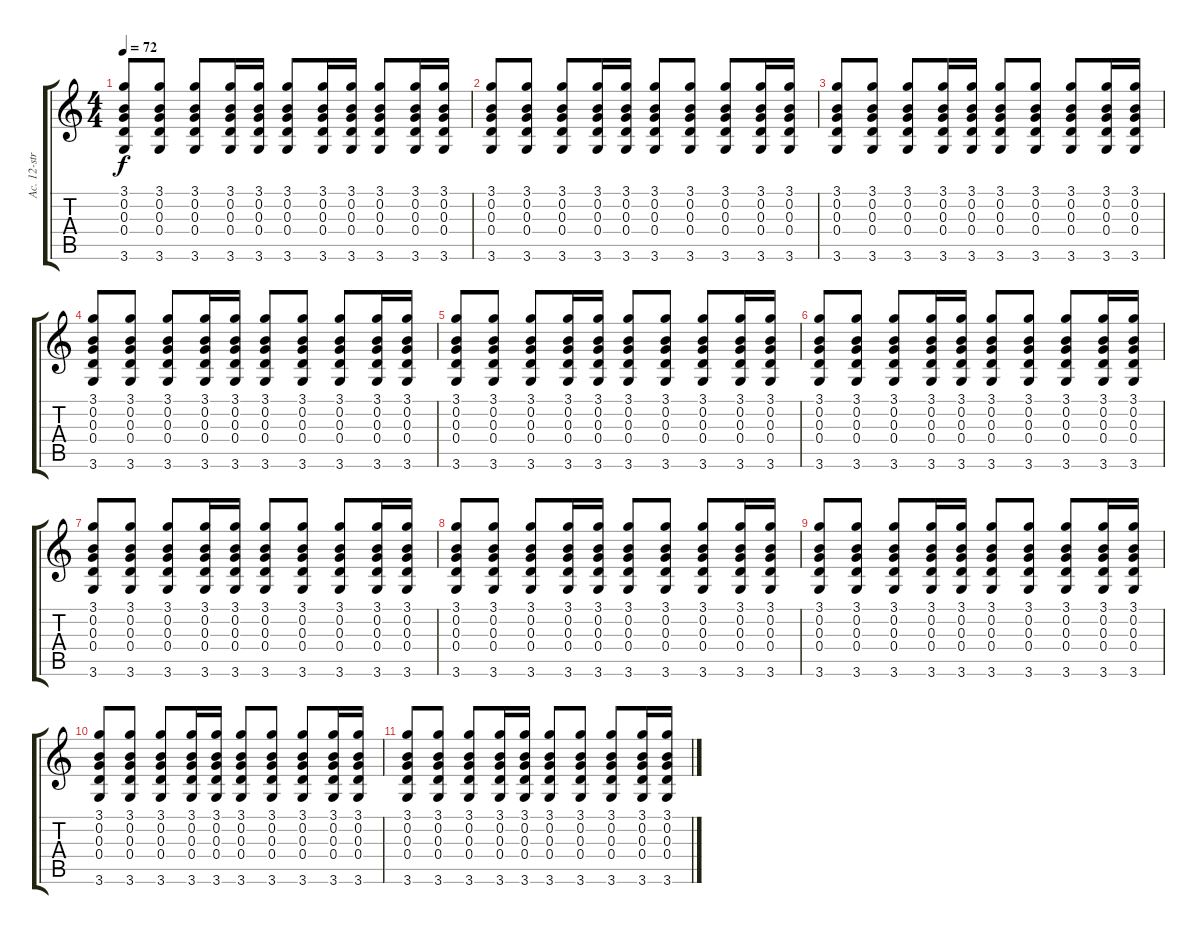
\track ("Ac. 12-str. Gtr." "Ac. 12-str") {instrument acousticguitarsteel}
\staff {score tabs}
\tuning (E4 B3 G3 D3 A2 E2) {hide}
\ts (4 4)
\tempo 72
\clef g2
\ks c
(3.1 0.2 0.3 0.4 3.6).8{dy f} (3.1 0.2 0.3 0.4 3.6).8 (3.1 0.2 0.3 0.4 3.6).8 (3.1 0.2 0.3 0.4 3.6).16 (3.1 0.2 0.3 0.4 3.6).16 (3.1 0.2 0.3 0.4 3.6).8 (3.1 0.2 0.3 0.4 3.6).16 (3.1 0.2 0.3 0.4 3.6).16 (3.1 0.2 0.3 0.4 3.6).8 (3.1 0.2 0.3 0.4 3.6).16 (3.1 0.2 0.3 0.4 3.6).16 |
(3.1 0.2 0.3 0.4 3.6).8 (3.1 0.2 0.3 0.4 3.6).8 (3.1 0.2 0.3 0.4 3.6).8 (3.1 0.2 0.3 0.4 3.6).16 (3.1 0.2 0.3 0.4 3.6).16 (3.1 0.2 0.3 0.4 3.6).8 (3.1 0.2 0.3 0.4 3.6).8 (3.1 0.2 0.3 0.4 3.6).8 (3.1 0.2 0.3 0.4 3.6).16 (3.1 0.2 0.3 0.4 3.6).16 |
(3.1 0.2 0.3 0.4 3.6).8 (3.1 0.2 0.3 0.4 3.6).8 (3.1 0.2 0.3 0.4 3.6).8 (3.1 0.2 0.3 0.4 3.6).16 (3.1 0.2 0.3 0.4 3.6).16 (3.1 0.2 0.3 0.4 3.6).8 (3.1 0.2 0.3 0.4 3.6).8 (3.1 0.2 0.3 0.4 3.6).8 (3.1 0.2 0.3 0.4 3.6).16 (3.1 0.2 0.3 0.4 3.6).16 |
(3.1 0.2 0.3 0.4 3.6).8 (3.1 0.2 0.3 0.4 3.6).8 (3.1 0.2 0.3 0.4 3.6).8 (3.1 0.2 0.3 0.4 3.6).16 (3.1 0.2 0.3 0.4 3.6).16 (3.1 0.2 0.3 0.4 3.6).8 (3.1 0.2 0.3 0.4 3.6).8 (3.1 0.2 0.3 0.4 3.6).8 (3.1 0.2 0.3 0.4 3.6).16 (3.1 0.2 0.3 0.4 3.6).16 |
(3.1 0.2 0.3 0.4 3.6).8 (3.1 0.2 0.3 0.4 3.6).8 (3.1 0.2 0.3 0.4 3.6).8 (3.1 0.2 0.3 0.4 3.6).16 (3.1 0.2 0.3 0.4 3.6).16 (3.1 0.2 0.3 0.4 3.6).8 (3.1 0.2 0.3 0.4 3.6).8 (3.1 0.2 0.3 0.4 3.6).8 (3.1 0.2 0.3 0.4 3.6).16 (3.1 0.2 0.3 0.4 3.6).16 |
(3.1 0.2 0.3 0.4 3.6).8 (3.1 0.2 0.3 0.4 3.6).8 (3.1 0.2 0.3 0.4 3.6).8 (3.1 0.2 0.3 0.4 3.6).16 (3.1 0.2 0.3 0.4 3.6).16 (3.1 0.2 0.3 0.4 3.6).8 (3.1 0.2 0.3 0.4 3.6).8 (3.1 0.2 0.3 0.4 3.6).8 (3.1 0.2 0.3 0.4 3.6).16 (3.1 0.2 0.3 0.4 3.6).16 |
(3.1 0.2 0.3 0.4 3.6).8 (3.1 0.2 0.3 0.4 3.6).8 (3.1 0.2 0.3 0.4 3.6).8 (3.1 0.2 0.3 0.4 3.6).16 (3.1 0.2 0.3 0.4 3.6).16 (3.1 0.2 0.3 0.4 3.6).8 (3.1 0.2 0.3 0.4 3.6).8 (3.1 0.2 0.3 0.4 3.6).8 (3.1 0.2 0.3 0.4 3.6).16 (3.1 0.2 0.3 0.4 3.6).16 |
(3.1 0.2 0.3 0.4 3.6).8 (3.1 0.2 0.3 0.4 3.6).8 (3.1 0.2 0.3 0.4 3.6).8 (3.1 0.2 0.3 0.4 3.6).16 (3.1 0.2 0.3 0.4 3.6).16 (3.1 0.2 0.3 0.4 3.6).8 (3.1 0.2 0.3 0.4 3.6).8 (3.1 0.2 0.3 0.4 3.6).8 (3.1 0.2 0.3 0.4 3.6).16 (3.1 0.2 0.3 0.4 3.6).16 |
(3.1 0.2 0.3 0.4 3.6).8 (3.1 0.2 0.3 0.4 3.6).8 (3.1 0.2 0.3 0.4 3.6).8 (3.1 0.2 0.3 0.4 3.6).16 (3.1 0.2 0.3 0.4 3.6).16 (3.1 0.2 0.3 0.4 3.6).8 (3.1 0.2 0.3 0.4 3.6).8 (3.1 0.2 0.3 0.4 3.6).8 (3.1 0.2 0.3 0.4 3.6).16 (3.1 0.2 0.3 0.4 3.6).16 |
(3.1 0.2 0.3 0.4 3.6).8 (3.1 0.2 0.3 0.4 3.6).8 (3.1 0.2 0.3 0.4 3.6).8 (3.1 0.2 0.3 0.4 3.6).16 (3.1 0.2 0.3 0.4 3.6).16 (3.1 0.2 0.3 0.4 3.6).8 (3.1 0.2 0.3 0.4 3.6).8 (3.1 0.2 0.3 0.4 3.6).8 (3.1 0.2 0.3 0.4 3.6).16 (3.1 0.2 0.3 0.4 3.6).16 |
(3.1 0.2 0.3 0.4 3.6).8 (3.1 0.2 0.3 0.4 3.6).8 (3.1 0.2 0.3 0.4 3.6).8 (3.1 0.2 0.3 0.4 3.6).16 (3.1 0.2 0.3 0.4 3.6).16 (3.1 0.2 0.3 0.4 3.6).8 (3.1 0.2 0.3 0.4 3.6).8 (3.1 0.2 0.3 0.4 3.6).8 (3.1 0.2 0.3 0.4 3.6).16 (3.1 0.2 0.3 0.4 3.6).16
